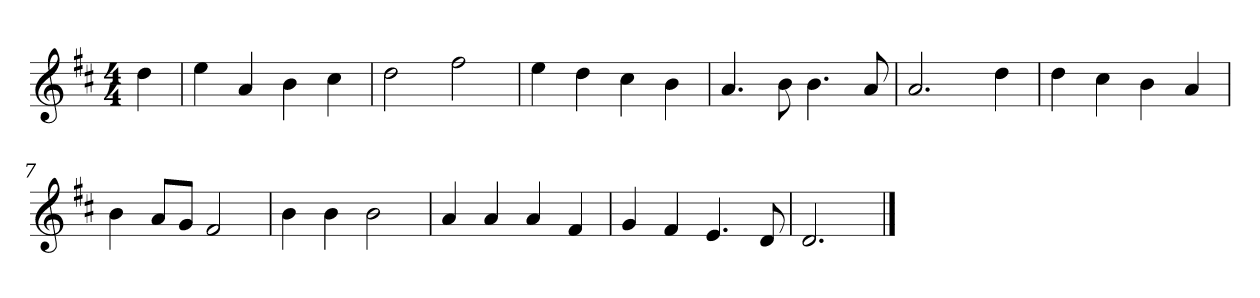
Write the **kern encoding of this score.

**kern
*part1
*staff1
*k[f#c#]
*M4/4
*MM120
=
4dd
=1
4ee
4a
4b
4cc#
=2
2dd
2ff#
=3
4ee
4dd
4cc#
4b
=4
4.a
8b
4.b
8a
=5
2.a
4dd
=6
4dd
4cc#
4b
4a
=7
4b
8aL
8gJ
2f#
=8
4b
4b
2b
=9
4a
4a
4a
4f#
=10
4g
4f#
4.e
8d
=11
2.d
==
*-
